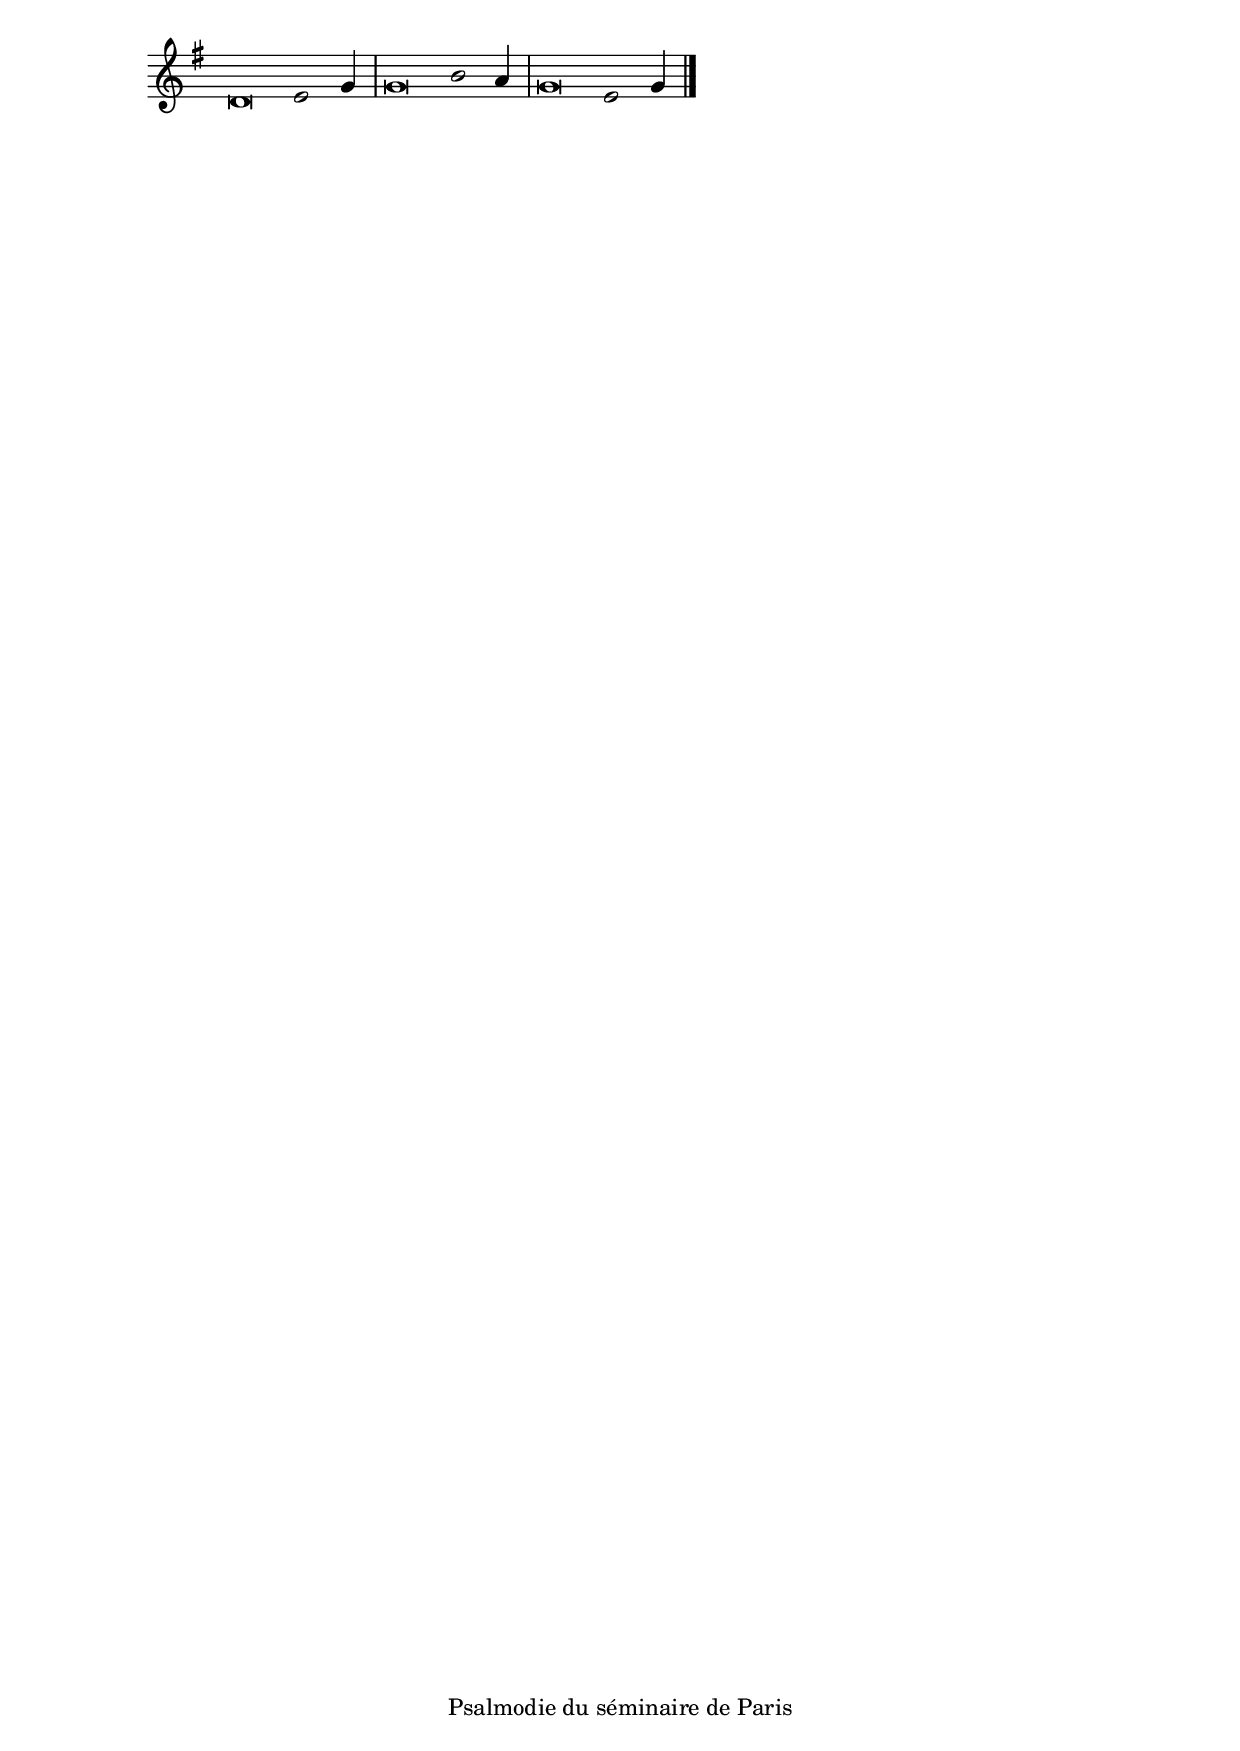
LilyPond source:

\version "2.20.0"
\language "italiano"

stemOff = \hide Staff.Stem
stemOn  = \undo \stemOff

\header {
  %title = "Psaume 99"
  %tagline = ##f
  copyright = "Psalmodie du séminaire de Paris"
}

\score {
  \new Staff \with { \remove "Time_signature_engraver" }
  \relative
  {
    \key sol \major
    \cadenzaOn
    \stemOff re'\breve mi2 \stemOn sol4
    \bar "|"
    \stemOff sol\breve si2 \stemOn la4
    \bar "|"
    \stemOff sol\breve mi2 \stemOn sol4
    \bar "|."
  }
}